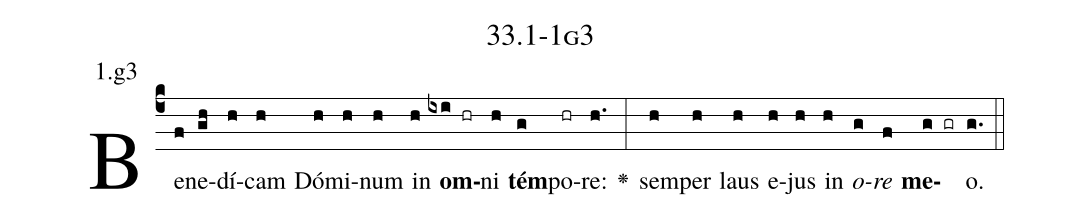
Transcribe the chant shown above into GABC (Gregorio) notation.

name: 33.1-1g3;
annotation: 1.g3;
%%
(c4)Be(f)ne(gh)dí(h)cam(h) Dó(h)mi(h)num(h) in(h) <b>om</b>(ixi hr)ni(h) <b>tém</b>(g)po(hr)re:(h.) <v>\greheightstar</v>(:) sem(h)per(h) laus(h) e(h)jus(h) in(h) <i>o</i>(g)<i>re</i>(f) <b>me</b>(g gr)o.(g.) (::)


%E(h) u(h) o(g) u(f) a(g) e.(g.) (::)
